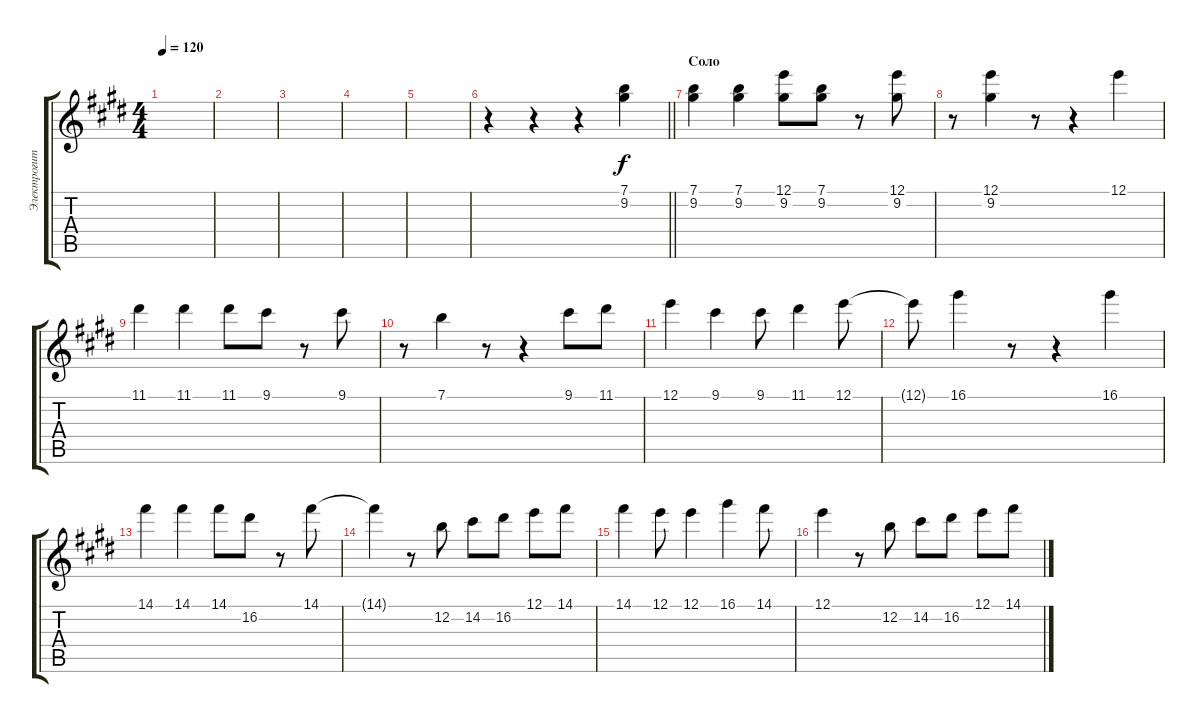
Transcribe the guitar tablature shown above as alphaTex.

\track ("Электрогитара" "Электрогит") {instrument overdrivenguitar}
\staff {score tabs}
\tuning (E4 B3 G3 D3 A2 E2) {hide}
\ts (4 4)
\tempo 120
\clef g2
\ks e
|
|
|
|
|
\barLineRight lightlight
r.4 r.4 r.4 (7.1 9.2).4 |
\section ("" "Соло")
(7.1 9.2).4 (7.1 9.2).4 (12.1 9.2).8 (7.1 9.2).8 r.8 (12.1 9.2).8 |
r.8 (12.1 9.2).4 r.8 r.4 12.1.4 |
11.1.4 11.1.4 11.1.8 9.1.8 r.8 9.1.8 |
r.8 7.1.4 r.8 r.4 9.1.8 11.1.8 |
12.1.4 9.1.4 9.1.8 11.1.4 12.1.8 |
12.1{t}.8 16.1.4 r.8 r.4 16.1.4 |
14.1.4 14.1.4 14.1.8 16.2.8 r.8 14.1.8 |
14.1{t}.4 r.8 12.2.8 14.2.8 16.2.8 12.1.8 14.1.8 |
14.1.4 12.1.8 12.1.4 16.1.4 14.1.8 |
12.1.4 r.8 12.2.8 14.2.8 16.2.8 12.1.8 14.1.8
